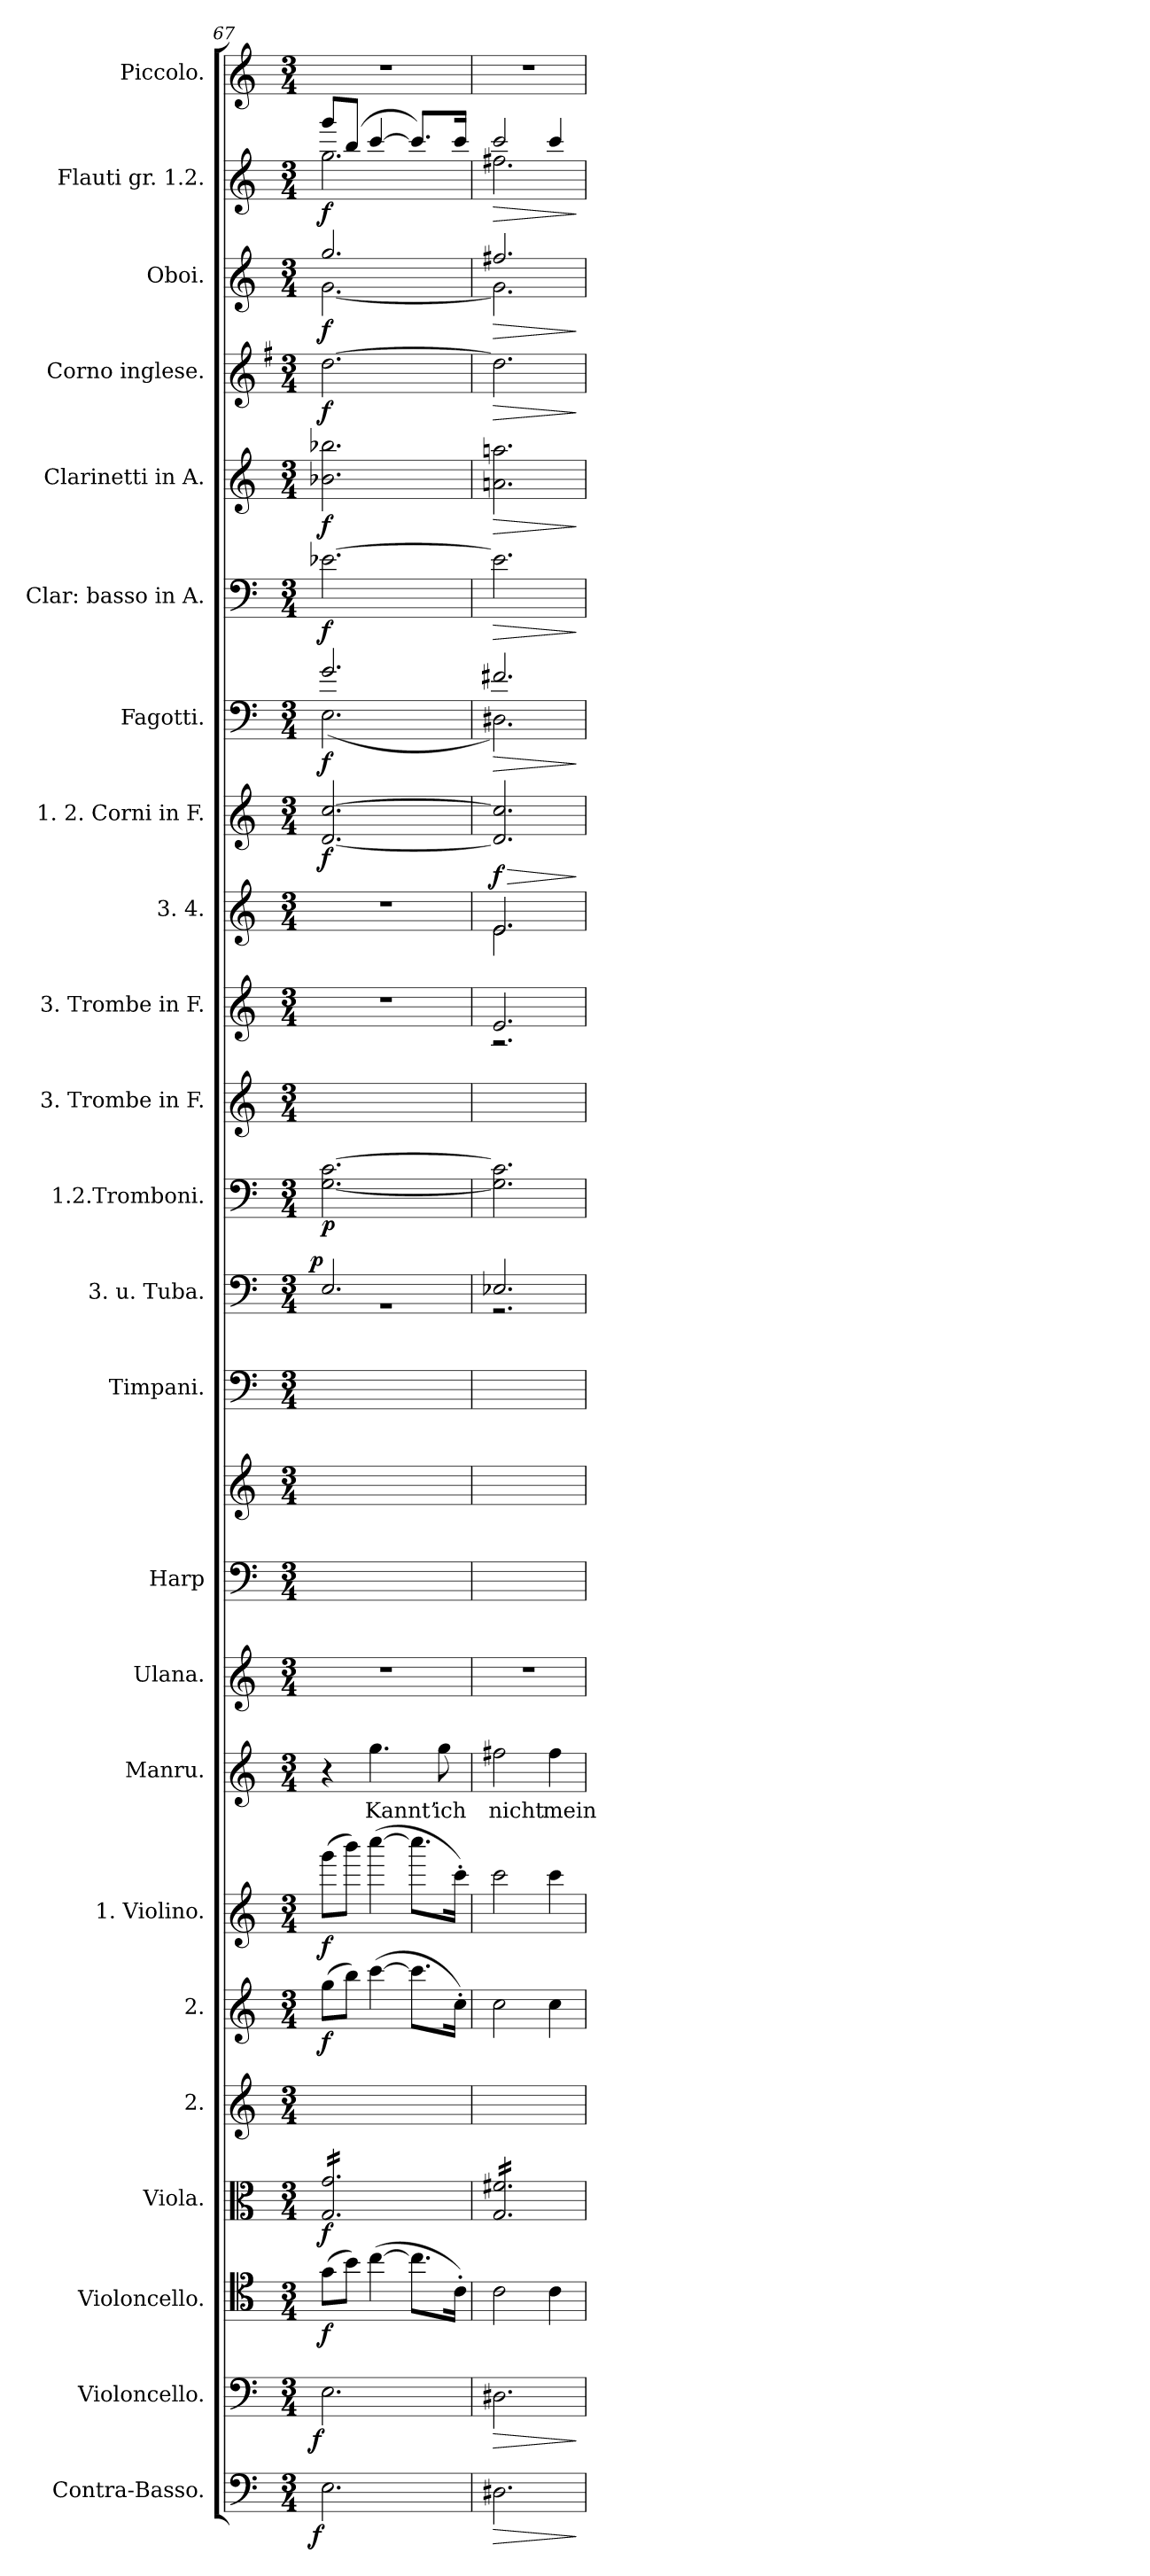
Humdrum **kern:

**kern	**dynam	**kern	**dynam	**kern	**dynam	**kern	**dynam	**kern	**kern	**dynam	**kern	**dynam	**kern	**text	**kern	**kern	**kern	**kern	**kern	**dynam	**kern	**dynam	**kern	**kern	**dynam	**kern	**dynam	**kern	**dynam	**kern	**dynam	**kern	**dynam	**kern	**dynam	**kern	**dynam	**kern	**dynam	**kern	**dynam	**kern
*part24	*part24	*part23	*part23	*part22	*part22	*part21	*part21	*part20	*part19	*part19	*part18	*part18	*part17	*part17	*part16	*part15	*part15	*part14	*part13	*part13	*part12	*part12	*part11	*part10	*part10	*part9	*part9	*part8	*part8	*part7	*part7	*part6	*part6	*part5	*part5	*part4	*part4	*part3	*part3	*part2	*part2	*part1
*staff25	*staff25	*staff24	*staff24	*staff23	*staff23	*staff22	*staff22	*staff21	*staff20	*staff20	*staff19	*staff19	*staff18	*staff18	*staff17	*staff16	*staff15	*staff14	*staff13	*staff13	*staff12	*staff12	*staff11	*staff10	*staff10	*staff9	*staff9	*staff8	*staff8	*staff7	*staff7	*staff6	*staff6	*staff5	*staff5	*staff4	*staff4	*staff3	*staff3	*staff2	*staff2	*staff1
*I"Contra-Basso.	*	*I"Violoncello.	*	*I"Violoncello.	*	*I"Viola.	*	*I"2.	*I"2.	*	*I"1. Violino.	*	*I"Manru.	*	*I"Ulana.	*I"Harp	*	*I"Timpani.	*I"3. u. Tuba.	*	*I"1.2.Tromboni.	*	*I"3. Trombe in F.	*I"3. Trombe in F.	*	*I"3. 4.	*	*I"1. 2. Corni in F.	*	*I"Fagotti.	*	*I"Clar: basso in A.	*	*I"Clarinetti in A.	*	*I"Corno inglese.	*	*I"Oboi.	*	*I"Flauti gr. 1.2.	*	*I"Piccolo.
*I'C.-B.	*	*	*	*	*	*I'Vl.	*	*	*	*	*I'1. Viol.	*	*	*	*	*	*	*I'Timp.	*I'3. u. Tub.	*	*I'1.2. Tromb.	*	*	*I'Trombe.	*	*	*	*I'1. 2. Corni.	*	*I'Fag.	*	*I'basso.	*	*I'1.2. Clar. A.	*	*I'Cor.ingl.	*	*I'Ob.	*	*I'Fl.	*	*
*clefF4	*	*clefF4	*	*clefC4	*	*clefC3	*	*clefG2	*clefG2	*	*clefG2	*	*clefG2	*	*clefG2	*clefF4	*clefG2	*clefF4	*clefF4	*	*clefF4	*	*clefG2	*clefG2	*	*clefG2	*	*clefG2	*	*clefF4	*	*clefF4	*	*clefG2	*	*clefG2	*	*clefG2	*	*clefG2	*	*clefG2
*	*	*	*	*	*	*	*	*	*	*	*	*	*ITrd8c12	*	*	*	*	*	*	*	*	*	*ITrd-3c-5	*ITrd-3c-5	*	*ITrd4c7	*	*ITrd4c7	*	*	*	*ITrd2c3	*	*ITrd2c3	*	*ITrd4c7	*	*	*	*	*	*
*k[]	*	*k[]	*	*k[]	*	*k[]	*	*k[]	*k[]	*	*k[]	*	*k[]	*	*k[]	*k[]	*k[]	*k[]	*k[]	*	*k[]	*	*k[b-]	*k[b-]	*	*k[b-]	*	*k[b-]	*	*k[]	*	*k[f#c#g#]	*	*k[f#c#g#]	*	*k[]	*	*k[]	*	*k[]	*	*k[]
*M3/4	*	*M3/4	*	*M3/4	*	*M3/4	*	*M3/4	*M3/4	*	*M3/4	*	*M3/4	*	*M3/4	*M3/4	*M3/4	*M3/4	*M3/4	*	*M3/4	*	*M3/4	*M3/4	*	*M3/4	*	*M3/4	*	*M3/4	*	*M3/4	*	*M3/4	*	*M3/4	*	*M3/4	*	*M3/4	*	*M3/4
=67	=67	=67	=67	=67	=67	=67	=67	=67	=67	=67	=67	=67	=67	=67	=67	=67	=67	=67	=67	=67	=67	=67	=67	=67	=67	=67	=67	=67	=67	=67	=67	=67	=67	=67	=67	=67	=67	=67	=67	=67	=67	=67
*	*	*	*	*	*	*	*	*	*	*	*	*	*	*	*	*	*	*	*^	*	*	*	*	*	*	*	*	*	*	*^	*	*	*	*	*	*	*	*^	*	*^	*	*
!	!LO:DY:b:rj	!	!LO:DY:b:rj	!	!	!	!	!	!	!	!	!	!	!	!	!	!	!	!	!	!LO:DY:a:rj	!	!	!	!	!	!	!	!	!	!	!	!	!	!	!	!	!	!	!	!	!	!	!	!	!
*	*	*	*	*	*	*tremolo	*	*	*	*	*	*	*	*	*	*	*	*	*	*	*	*	*	*	*	*	*	*	*	*	*	*	*	*	*	*	*	*	*	*	*	*	*	*	*	*
2.E\	f	2.E\	f	(8g\L	f	16G/ 16g/LL	f	(8gg\Lyy	(8gg\L	f	(8ggg\L	f	4r	.	2.r	2.ryy	2.ryy	2.ryy	2.E/	2.r	p	[2.G\ [2.c\	p	2.ryy	2.r	.	2.r	.	[2.G/ [2.f/	f	2.g/	(2.E\	f	[2.cn\	f	2.gn\ 2.ggn\	f	[2.g\	f	2.gg/	[2.g\	f	8ggg/L	2.gg\	f	2.r
.	.	.	.	.	.	16G/ 16g/	.	.	.	.	.	.	.	.	.	.	.	.	.	.	.	.	.	.	.	.	.	.	.	.	.	.	.	.	.	.	.	.	.	.	.	.	.	.	.	.
.	.	.	.	8b\J)	.	16G/ 16g/	.	8bb\Jyy)	8bb\J)	.	8bbb\J)	.	.	.	.	.	.	.	.	.	.	.	.	.	.	.	.	.	.	.	.	.	.	.	.	.	.	.	.	.	.	.	(8bb/J	.	.	.
.	.	.	.	.	.	16G/ 16g/	.	.	.	.	.	.	.	.	.	.	.	.	.	.	.	.	.	.	.	.	.	.	.	.	.	.	.	.	.	.	.	.	.	.	.	.	.	.	.	.
.	.	.	.	([4cc\	.	16G/ 16g/	.	([4ccc\yy	([4ccc\	.	([4cccc\	.	4.g\	Kannt’	.	.	.	.	.	.	.	.	.	.	.	.	.	.	.	.	.	.	.	.	.	.	.	.	.	.	.	.	[4ccc/	.	.	.
.	.	.	.	.	.	16G/ 16g/	.	.	.	.	.	.	.	.	.	.	.	.	.	.	.	.	.	.	.	.	.	.	.	.	.	.	.	.	.	.	.	.	.	.	.	.	.	.	.	.
.	.	.	.	.	.	16G/ 16g/	.	.	.	.	.	.	.	.	.	.	.	.	.	.	.	.	.	.	.	.	.	.	.	.	.	.	.	.	.	.	.	.	.	.	.	.	.	.	.	.
.	.	.	.	.	.	16G/ 16g/	.	.	.	.	.	.	.	.	.	.	.	.	.	.	.	.	.	.	.	.	.	.	.	.	.	.	.	.	.	.	.	.	.	.	.	.	.	.	.	.
.	.	.	.	8.cc\L]	.	16G/ 16g/	.	8.ccc\Lyy]	8.ccc\L]	.	8.cccc\L]	.	.	.	.	.	.	.	.	.	.	.	.	.	.	.	.	.	.	.	.	.	.	.	.	.	.	.	.	.	.	.	8.ccc/L])	.	.	.
.	.	.	.	.	.	16G/ 16g/	.	.	.	.	.	.	.	.	.	.	.	.	.	.	.	.	.	.	.	.	.	.	.	.	.	.	.	.	.	.	.	.	.	.	.	.	.	.	.	.
.	.	.	.	.	.	16G/ 16g/	.	.	.	.	.	.	8g\	ich	.	.	.	.	.	.	.	.	.	.	.	.	.	.	.	.	.	.	.	.	.	.	.	.	.	.	.	.	.	.	.	.
.	.	.	.	16c'\Jk)	.	16G/ 16g/JJ	.	16cc'\Jkyy)	16cc'\Jk)	.	16ccc'\Jk)	.	.	.	.	.	.	.	.	.	.	.	.	.	.	.	.	.	.	.	.	.	.	.	.	.	.	.	.	.	.	.	16ccc/Jk	.	.	.
=68	=68	=68	=68	=68	=68	=68	=68	=68	=68	=68	=68	=68	=68	=68	=68	=68	=68	=68	=68	=68	=68	=68	=68	=68	=68	=68	=68	=68	=68	=68	=68	=68	=68	=68	=68	=68	=68	=68	=68	=68	=68	=68	=68	=68	=68	=68
!	!	!	!	!	!	!	!	!	!	!	!	!	!	!	!	!	!	!	!	!	!	!	!	!	!LO:TX:a:rj:t=I.	!	!	!	!	!	!	!	!	!	!	!	!	!	!	!	!	!	!	!	!	!
!	!LO:HP:b	!	!LO:HP:b	!	!	!	!	!	!	!	!	!	!	!	!	!	!	!	!	!	!	!	!	!	!	!LO:DY:a:rj	!	!LO:HP:a	!	!	!	!	!LO:HP:b	!	!LO:HP:b	!	!LO:HP:b	!	!LO:HP:b	!	!	!LO:HP:b	!	!	!LO:HP:b	!
*	*	*	*	*	*	*	*	*	*	*	*	*	*	*	*	*	*	*	*	*	*	*	*	*	*^	*	*^	*	*	*	*	*	*	*	*	*	*	*	*	*	*	*	*	*	*	*
!	!	!	!	!	!	!	!	!	!	!	!	!	!	!	!	!	!	!	!	!	!	!	!	!	!	!	!	!	!	!LO:DY:n=1:a	!	!	!	!	!	!	!	!	!	!	!	!	!	!	!	!	!	!
2.D#X\	>	2.D#X\	>	2c\	.	16G/ 16f#X/LL	.	2cc\yy	2cc\	.	2ccc\	.	2f#X\	nicht	2.r	2.ryy	2.ryy	2.ryy	2.E-X/	2.r	.	2.G]\ 2.c]\	.	2.ryy	2.a/	2.rA	p	2.A/	2.A\	> f	2.G]/ 2.f]/	.	2.f#X/	2.D#X\)	>	2.c\]	>	2.f#X\ 2.ff#X\	>	2.g\]	>	2.ff#X/	2.g\]	>	2ccc/	2.ff#X\	>	2.r
.	.	.	.	.	.	16G/ 16f#X/	.	.	.	.	.	.	.	.	.	.	.	.	.	.	.	.	.	.	.	.	.	.	.	.	.	.	.	.	.	.	.	.	.	.	.	.	.	.	.	.	.	.
.	.	.	.	.	.	16G/ 16f#X/	.	.	.	.	.	.	.	.	.	.	.	.	.	.	.	.	.	.	.	.	.	.	.	.	.	.	.	.	.	.	.	.	.	.	.	.	.	.	.	.	.	.
.	.	.	.	.	.	16G/ 16f#X/	.	.	.	.	.	.	.	.	.	.	.	.	.	.	.	.	.	.	.	.	.	.	.	.	.	.	.	.	.	.	.	.	.	.	.	.	.	.	.	.	.	.
.	.	.	.	.	.	16G/ 16f#X/	.	.	.	.	.	.	.	.	.	.	.	.	.	.	.	.	.	.	.	.	.	.	.	.	.	.	.	.	.	.	.	.	.	.	.	.	.	.	.	.	.	.
.	.	.	.	.	.	16G/ 16f#X/	.	.	.	.	.	.	.	.	.	.	.	.	.	.	.	.	.	.	.	.	.	.	.	.	.	.	.	.	.	.	.	.	.	.	.	.	.	.	.	.	.	.
.	.	.	.	.	.	16G/ 16f#X/	.	.	.	.	.	.	.	.	.	.	.	.	.	.	.	.	.	.	.	.	.	.	.	.	.	.	.	.	.	.	.	.	.	.	.	.	.	.	.	.	.	.
.	.	.	.	.	.	16G/ 16f#X/	.	.	.	.	.	.	.	.	.	.	.	.	.	.	.	.	.	.	.	.	.	.	.	.	.	.	.	.	.	.	.	.	.	.	.	.	.	.	.	.	.	.
.	.	.	.	4c\	.	16G/ 16f#X/	.	4cc\yy	4cc\	.	4ccc\	.	4f#\	mein	.	.	.	.	.	.	.	.	.	.	.	.	.	.	.	.	.	.	.	.	.	.	.	.	.	.	.	.	.	.	4ccc/	.	.	.
.	.	.	.	.	.	16G/ 16f#X/	.	.	.	.	.	.	.	.	.	.	.	.	.	.	.	.	.	.	.	.	.	.	.	.	.	.	.	.	.	.	.	.	.	.	.	.	.	.	.	.	.	.
.	.	.	.	.	.	16G/ 16f#X/	.	.	.	.	.	.	.	.	.	.	.	.	.	.	.	.	.	.	.	.	.	.	.	.	.	.	.	.	.	.	.	.	.	.	.	.	.	.	.	.	.	.
.	.	.	.	.	.	16G/ 16f#X/JJ	.	.	.	.	.	.	.	.	.	.	.	.	.	.	.	.	.	.	.	.	.	.	.	.	.	.	.	.	.	.	.	.	.	.	.	.	.	.	.	.	.	.
*	*	*	*	*	*	*Xtremolo	*	*	*	*	*	*	*	*	*	*	*	*	*	*	*	*	*	*	*	*	*	*	*	*	*	*	*	*	*	*	*	*	*	*	*	*	*	*	*	*	*	*
*	*	*	*	*	*	*	*	*	*	*	*	*	*	*	*	*	*	*	*	*	*	*	*	*	*v	*v	*	*	*	*	*	*	*v	*v	*	*	*	*	*	*	*	*v	*v	*	*v	*v	*	*
*	*	*	*	*	*	*	*	*	*	*	*	*	*	*	*	*	*	*	*v	*v	*	*	*	*	*	*	*v	*v	*	*	*	*	*	*	*	*	*	*	*	*	*	*	*	*
.	]	.	]	.	.	.	.	.	.	.	.	.	.	.	.	.	.	.	.	.	.	.	.	.	.	.	]	.	.	.	]	.	]	.	]	.	]	.	]	.	]	.
=	=	=	=	=	=	=	=	=	=	=	=	=	=	=	=	=	=	=	=	=	=	=	=	=	=	=	=	=	=	=	=	=	=	=	=	=	=	=	=	=	=	=
*-	*-	*-	*-	*-	*-	*-	*-	*-	*-	*-	*-	*-	*-	*-	*-	*-	*-	*-	*-	*-	*-	*-	*-	*-	*-	*-	*-	*-	*-	*-	*-	*-	*-	*-	*-	*-	*-	*-	*-	*-	*-	*-
